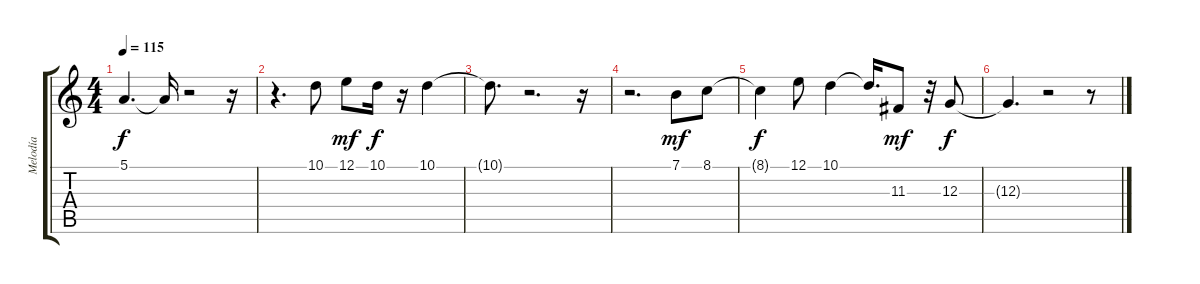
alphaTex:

\track ("Melodía" "Melodía") {instrument voiceoohs}
\staff {score tabs}
\tuning (E4 B3 G3 D3 A2 E2) {hide}
\ts (4 4)
\tempo 115
\clef g2
\ks c
5.1{t}.4{d dy f} 5.1{t}.16 r.2 r.16 |
r.4{d} 10.1.8 12.1.8{dy mf} 10.1.16{dy f} r.16 10.1.4 |
10.1{t}.8{d} r.2{d} r.16 |
r.2{d} 7.1.8{dy mf} 8.1.8 |
8.1{t}.4{dy f} 12.1.8 10.1.4 10.1{t}.16{d} 11.3.8{dy mf} r.32 12.3.8{dy f} |
12.3{t}.4{d} r.2 r.8
